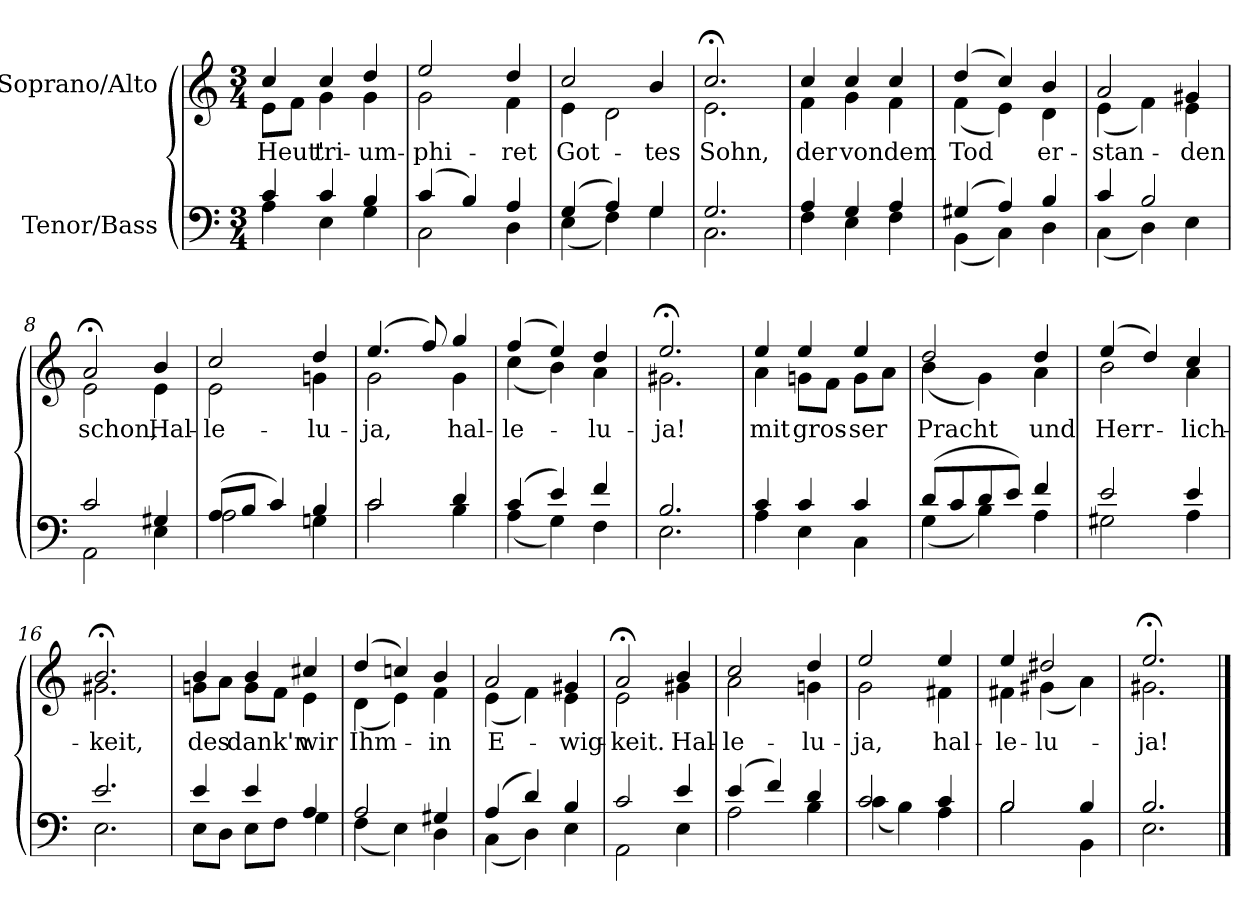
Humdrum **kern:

**kern	**kern	**text
*part2	*part1	*part1
*staff2	*staff1	*staff1
*I"Tenor/Bass	*I"Soprano/Alto	*
*clefF4	*clefG2	*
*k[]	*k[]	*
*M3/4	*M3/4	*
=1	=1	=1
*^	*	*
!	!	!	!LO:LY:b
*	*	*^	*
4c/	4A\	4cc/	8e\L	Heut'
.	.	.	8f\J	.
!	!	!	!	!LO:LY:b
4c/	4E\	4cc/	4g\	tri-
!	!	!	!	!LO:LY:b
4B/	4G\	4dd/	4g\	-um-
=2	=2	=2	=2	=2
!	!	!	!	!LO:LY:b
(4c/	2C\	2ee/	2g\	-phi-
4B/)	.	.	.	.
!	!	!	!	!LO:LY:b
4A/	4D\	4dd/	4f\	-ret
=3	=3	=3	=3	=3
!	!	!	!	!LO:LY:b
(4G/	(4E\	2cc/	4e\	Got-
4A/)	4F\)	.	2d\	.
!	!	!	!	!LO:LY:b
4G/	4G\	4b/	.	-tes
=4	=4	=4	=4	=4
!	!	!	!	!LO:LY:b
2.G/	2.C\	2.cc;</	2.e\	Sohn,
=5	=5	=5	=5	=5
!	!	!	!	!LO:LY:b
4A/	4F\	4cc/	4f\	der
!	!	!	!	!LO:LY:b
4G/	4E\	4cc/	4g\	von
!	!	!	!	!LO:LY:b
4A/	4F\	4cc/	4f\	dem
=6	=6	=6	=6	=6
!	!	!	!	!LO:LY:b
(4G#X/	(4BB\	(4dd/	(4f\	Tod
4A/)	4C\)	4cc/)	4e\)	.
!	!	!	!	!LO:LY:b
4B/	4D\	4b/	4d\	er-
=7	=7	=7	=7	=7
!	!	!	!	!LO:LY:b
4c/	(4C\	2a/	(4e\	-stan-
2B/	4D\)	.	4f\)	.
!	!	!	!	!LO:LY:b
.	4E\	4g#X/	4e\	-den
=8	=8	=8	=8	=8
!	!	!	!	!LO:LY:b
2c/	2AA\	2a;</	2e\	schon,
!	!	!	!	!LO:LY:b
4G#X/	4E\	4b/	4e\	Hal-
!!LO:LB:g=z	!!
=9	=9	=9	=9	=9
!	!	!	!	!LO:LY:b
(8A/L	2A\	2cc/	2e\	-le-
8B/J	.	.	.	.
4c/)	.	.	.	.
!	!	!	!	!LO:LY:b
4B/	4Gn\	4dd/	4gn\	-lu-
=10	=10	=10	=10	=10
!	!	!	!	!LO:LY:b
2c/	2c\	(4.ee/	2g\	-ja,
.	.	8ff/)	.	.
!	!	!	!	!LO:LY:b
4d/	4B\	4gg/	4g\	hal-
=11	=11	=11	=11	=11
!	!	!	!	!LO:LY:b
(4c/	(4A\	(4ff/	(4cc\	-le-
4e/)	4G\)	4ee/)	4b\)	.
!	!	!	!	!LO:LY:b
4f/	4F\	4dd/	4a\	-lu-
=12	=12	=12	=12	=12
!	!	!	!	!LO:LY:b
2.B/	2.E\	2.ee;</	2.g#X\	-ja!
=13	=13	=13	=13	=13
!	!	!	!	!LO:LY:b
4c/	4A\	4ee/	4a\	mit
!	!	!	!	!LO:LY:b
4c/	4E\	4ee/	8gn\L	gros-
.	.	.	8f\J	.
!	!	!	!	!LO:LY:b
4c/	4C\	4ee/	8g\L	-ser
.	.	.	8a\J	.
=14	=14	=14	=14	=14
!	!	!	!	!LO:LY:b
(8d/L	(4G\	2dd/	(4b\	Pracht
8c/	.	.	.	.
8d/	4B\)	.	4g\)	.
8e/J)	.	.	.	.
!	!	!	!	!LO:LY:b
4f/	4A\	4dd/	4a\	und
=15	=15	=15	=15	=15
!	!	!	!	!LO:LY:b
2e/	2G#X\	(4ee/	2b\	Herr-
.	.	4dd/)	.	.
!	!	!	!	!LO:LY:b
4e/	4A\	4cc/	4a\	-lich-
=16	=16	=16	=16	=16
!	!	!	!	!LO:LY:b
2.e/	2.E\	2.b;</	2.g#X\	-keit,
!!LO:LB:g=z	!!
=17	=17	=17	=17	=17
!	!	!	!	!LO:LY:b
4e/	8E\L	4b/	8gn\L	des
.	8D\J	.	8a\J	.
!	!	!	!	!LO:LY:b
4e/	8E\L	4b/	8g\L	dank'n
.	8F\J	.	8f\J	.
!	!	!	!	!LO:LY:b
4A/	4G\	4cc#X/	4e\	wir
=18	=18	=18	=18	=18
!	!	!	!	!LO:LY:b
2A/	(4F\	(4dd/	(4d\	Ihm-
.	4E\)	4ccn/)	4e\)	.
!	!	!	!	!LO:LY:b
4G#X/	4D\	4b/	4f\	-in
=19	=19	=19	=19	=19
!	!	!	!	!LO:LY:b
(4A/	(4C\	2a/	(4e\	E-
4d/)	4D\)	.	4f\)	.
!	!	!	!	!LO:LY:b
4B/	4E\	4g#X/	4e\	wig-
=20	=20	=20	=20	=20
!	!	!	!	!LO:LY:b
2c/	2AA\	2a;</	2e\	-keit.
!	!	!	!	!LO:LY:b
4e/	4E\	4b/	4g#X\	Hal-
=21	=21	=21	=21	=21
!	!	!	!	!LO:LY:b
(4e/	2A\	2cc/	2a\	-le-
4f/)	.	.	.	.
!	!	!	!	!LO:LY:b
4d/	4B\	4dd/	4gn\	-lu-
=22	=22	=22	=22	=22
!	!	!	!	!LO:LY:b
2c/	(4c\	2ee/	2g\	-ja,
.	4B\)	.	.	.
!	!	!	!	!LO:LY:b
4c/	4A\	4ee/	4f#X\	hal-
=23	=23	=23	=23	=23
!	!	!	!	!LO:LY:b
2B/	2B\	4ee/	4f#X\	-le-
!	!	!	!	!LO:LY:b
.	.	2dd#X/	(4g#X\	-lu-
4B/	4BB\	.	4a\)	.
=24	=24	=24	=24	=24
!	!	!	!	!LO:LY:b
2.B/	2.E\	2.ee;</	2.g#X\	-ja!
*v	*v	*	*	*
*	*v	*v	*
==	==	==
*-	*-	*-
